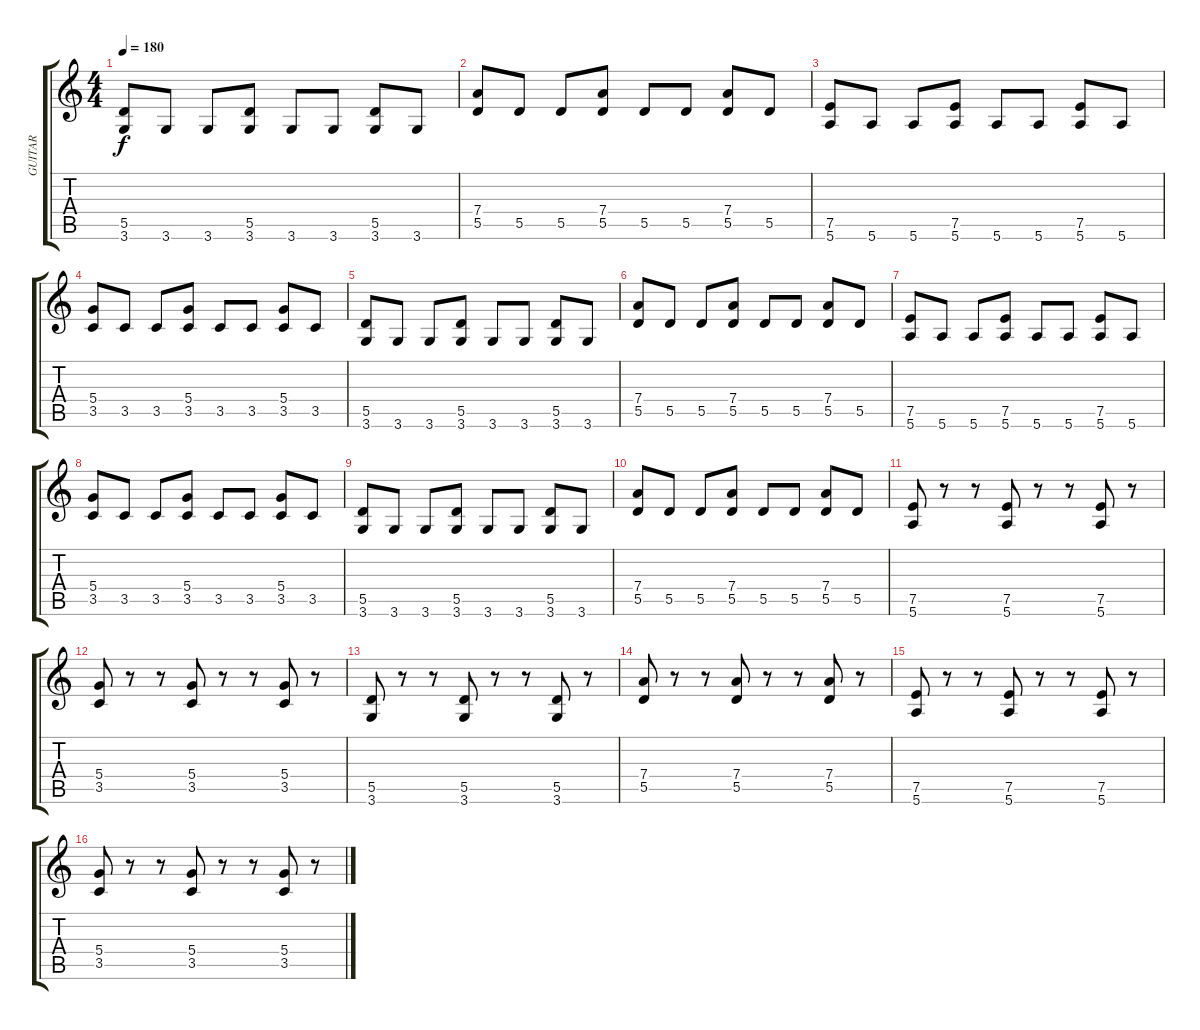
\track ("GUITAR" "GUITAR") {instrument overdrivenguitar}
\staff {score tabs}
\tuning (E4 B3 G3 D3 A2 E2) {hide}
\ts (4 4)
\tempo 180
\clef g2
\ks c
(5.5 3.6).8{dy f} 3.6.8 3.6.8 (5.5 3.6).8 3.6.8 3.6.8 (5.5 3.6).8 3.6.8 |
(7.4 5.5).8 5.5.8 5.5.8 (7.4 5.5).8 5.5.8 5.5.8 (7.4 5.5).8 5.5.8 |
(7.5 5.6).8 5.6.8 5.6.8 (7.5 5.6).8 5.6.8 5.6.8 (7.5 5.6).8 5.6.8 |
(5.4 3.5).8 3.5.8 3.5.8 (5.4 3.5).8 3.5.8 3.5.8 (5.4 3.5).8 3.5.8 |
(5.5 3.6).8 3.6.8 3.6.8 (5.5 3.6).8 3.6.8 3.6.8 (5.5 3.6).8 3.6.8 |
(7.4 5.5).8 5.5.8 5.5.8 (7.4 5.5).8 5.5.8 5.5.8 (7.4 5.5).8 5.5.8 |
(7.5 5.6).8 5.6.8 5.6.8 (7.5 5.6).8 5.6.8 5.6.8 (7.5 5.6).8 5.6.8 |
(5.4 3.5).8 3.5.8 3.5.8 (5.4 3.5).8 3.5.8 3.5.8 (5.4 3.5).8 3.5.8 |
(5.5 3.6).8 3.6.8 3.6.8 (5.5 3.6).8 3.6.8 3.6.8 (5.5 3.6).8 3.6.8 |
(7.4 5.5).8 5.5.8 5.5.8 (7.4 5.5).8 5.5.8 5.5.8 (7.4 5.5).8 5.5.8 |
(7.5 5.6).8 r.8 r.8 (7.5 5.6).8 r.8 r.8 (7.5 5.6).8 r.8 |
(5.4 3.5).8 r.8 r.8 (5.4 3.5).8 r.8 r.8 (5.4 3.5).8 r.8 |
(5.5 3.6).8 r.8 r.8 (5.5 3.6).8 r.8 r.8 (5.5 3.6).8 r.8 |
(7.4 5.5).8 r.8 r.8 (7.4 5.5).8 r.8 r.8 (7.4 5.5).8 r.8 |
(7.5 5.6).8 r.8 r.8 (7.5 5.6).8 r.8 r.8 (7.5 5.6).8 r.8 |
(5.4 3.5).8 r.8 r.8 (5.4 3.5).8 r.8 r.8 (5.4 3.5).8 r.8
